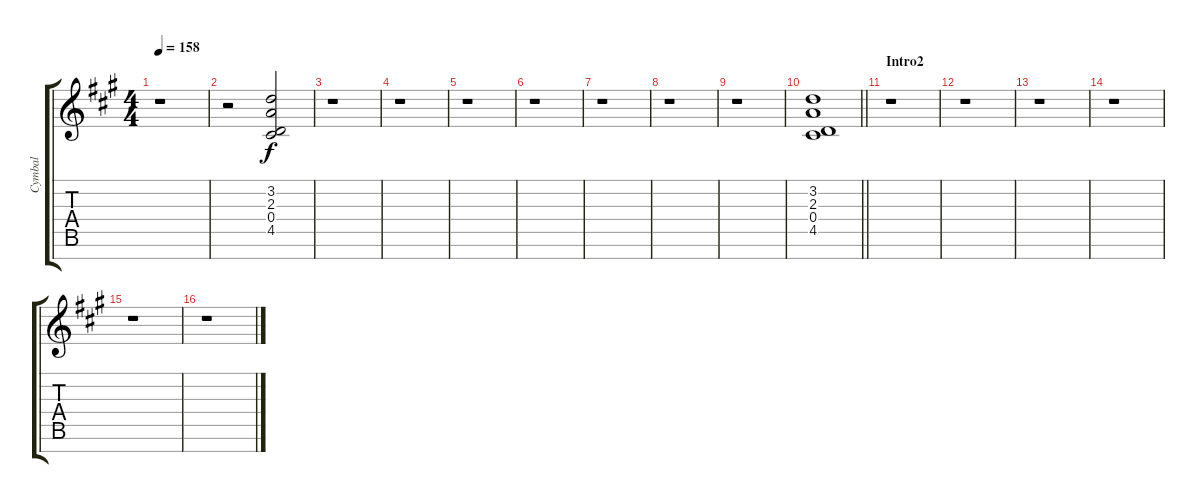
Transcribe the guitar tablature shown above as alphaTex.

\track ("Cymbal" "Cymbal") {instrument reversecymbal}
\staff {score tabs}
\tuning (E5 B4 G4 D4 A3 E3 B2) {hide}
\ts (4 4)
\tempo 158
\clef g2
\ks a
r.1{dy f} |
r.2 (3.2 2.3 0.4 4.5).2 |
r.1 |
r.1 |
r.1 |
r.1 |
r.1 |
r.1 |
r.1 |
\barLineRight lightlight
(3.2 2.3 0.4 4.5).1 |
\section ("" "Intro2")
r.1 |
r.1 |
r.1 |
r.1 |
r.1 |
r.1
